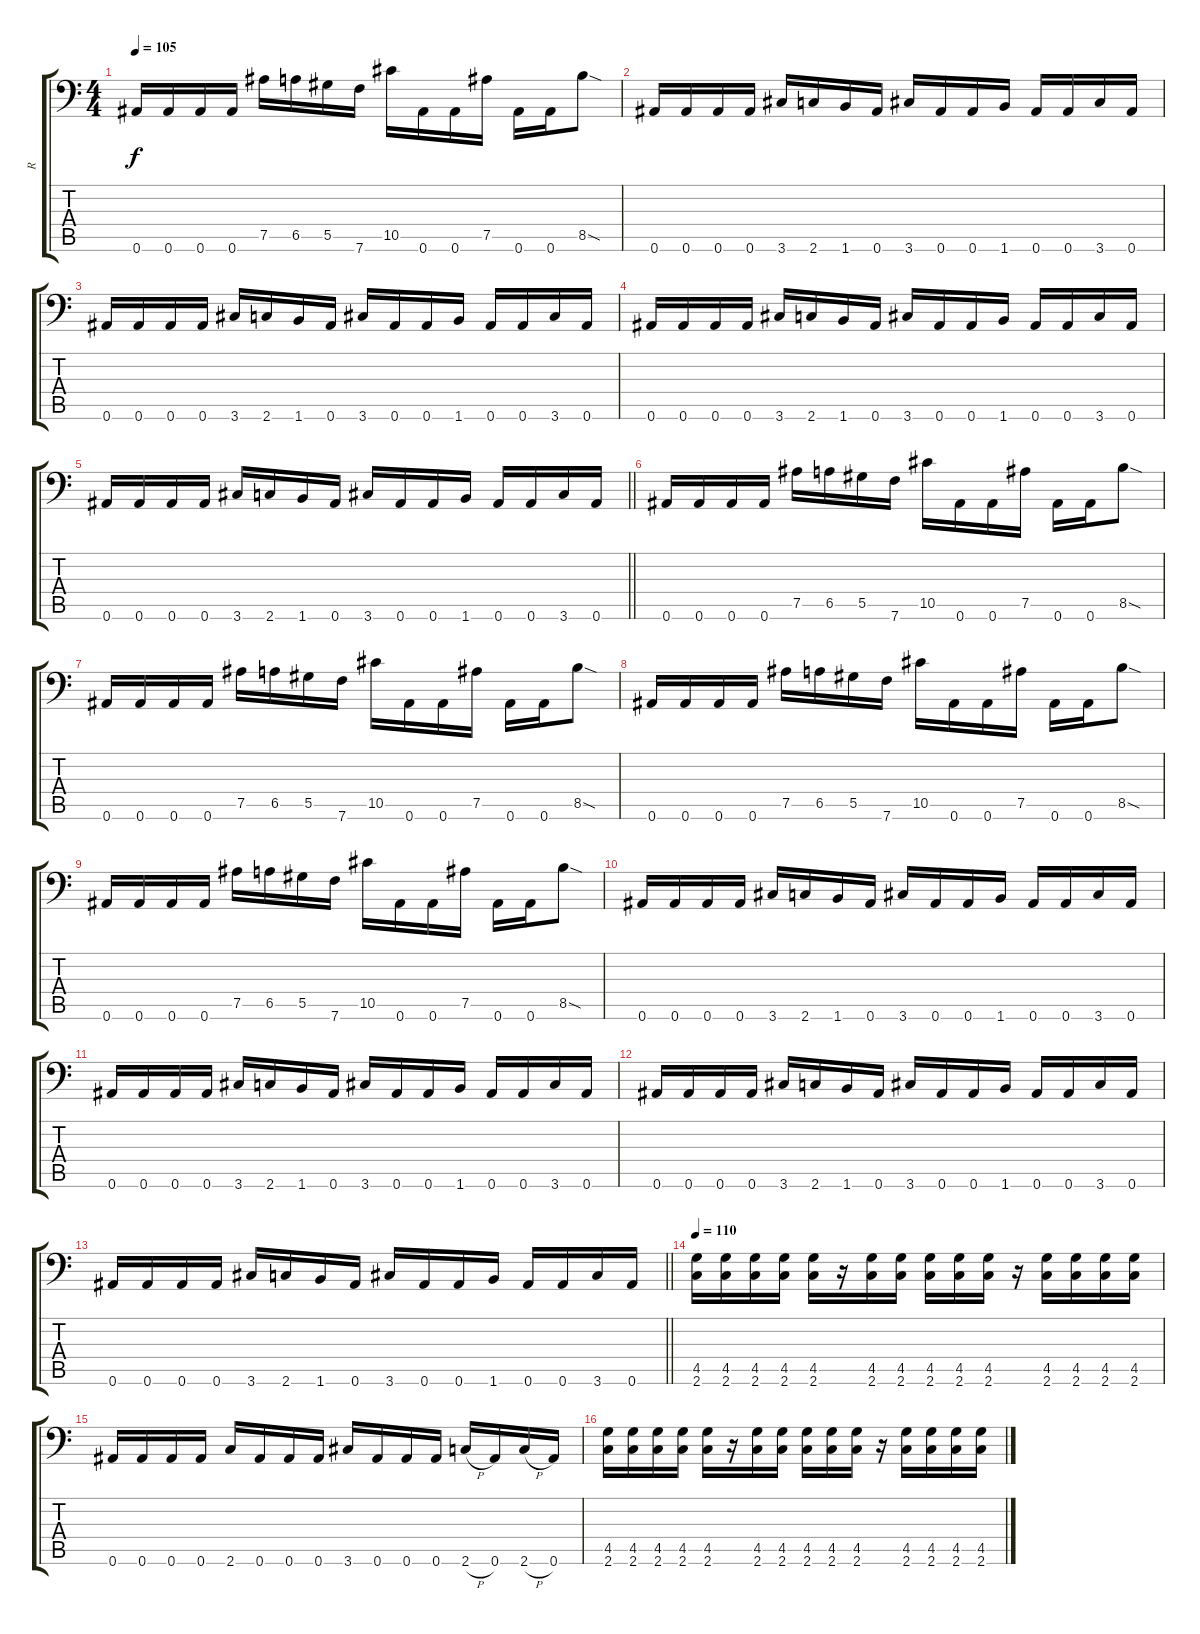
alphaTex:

\track ("R" "R") {instrument distortionguitar}
\staff {score tabs}
\tuning (Bb3 F3 Db3 Ab2 Eb2 Bb1) {hide}
\ts (4 4)
\tempo 105
\clef f4
\ks c
0.6.16{dy f} 0.6.16 0.6.16 0.6.16 7.5.16 6.5.16 5.5.16 7.6.16 10.5.16 0.6.16 0.6.16 7.5.16 0.6.16 0.6.16 8.5{sod}.8 |
0.6.16 0.6.16 0.6.16 0.6.16 3.6.16 2.6.16 1.6.16 0.6.16 3.6.16 0.6.16 0.6.16 1.6.16 0.6.16 0.6.16 3.6.16 0.6.16 |
0.6.16 0.6.16 0.6.16 0.6.16 3.6.16 2.6.16 1.6.16 0.6.16 3.6.16 0.6.16 0.6.16 1.6.16 0.6.16 0.6.16 3.6.16 0.6.16 |
0.6.16 0.6.16 0.6.16 0.6.16 3.6.16 2.6.16 1.6.16 0.6.16 3.6.16 0.6.16 0.6.16 1.6.16 0.6.16 0.6.16 3.6.16 0.6.16 |
\barLineRight lightlight
0.6.16 0.6.16 0.6.16 0.6.16 3.6.16 2.6.16 1.6.16 0.6.16 3.6.16 0.6.16 0.6.16 1.6.16 0.6.16 0.6.16 3.6.16 0.6.16 |
0.6.16 0.6.16 0.6.16 0.6.16 7.5.16 6.5.16 5.5.16 7.6.16 10.5.16 0.6.16 0.6.16 7.5.16 0.6.16 0.6.16 8.5{sod}.8 |
0.6.16 0.6.16 0.6.16 0.6.16 7.5.16 6.5.16 5.5.16 7.6.16 10.5.16 0.6.16 0.6.16 7.5.16 0.6.16 0.6.16 8.5{sod}.8 |
0.6.16 0.6.16 0.6.16 0.6.16 7.5.16 6.5.16 5.5.16 7.6.16 10.5.16 0.6.16 0.6.16 7.5.16 0.6.16 0.6.16 8.5{sod}.8 |
0.6.16 0.6.16 0.6.16 0.6.16 7.5.16 6.5.16 5.5.16 7.6.16 10.5.16 0.6.16 0.6.16 7.5.16 0.6.16 0.6.16 8.5{sod}.8 |
0.6.16 0.6.16 0.6.16 0.6.16 3.6.16 2.6.16 1.6.16 0.6.16 3.6.16 0.6.16 0.6.16 1.6.16 0.6.16 0.6.16 3.6.16 0.6.16 |
0.6.16 0.6.16 0.6.16 0.6.16 3.6.16 2.6.16 1.6.16 0.6.16 3.6.16 0.6.16 0.6.16 1.6.16 0.6.16 0.6.16 3.6.16 0.6.16 |
0.6.16 0.6.16 0.6.16 0.6.16 3.6.16 2.6.16 1.6.16 0.6.16 3.6.16 0.6.16 0.6.16 1.6.16 0.6.16 0.6.16 3.6.16 0.6.16 |
\barLineRight lightlight
0.6.16 0.6.16 0.6.16 0.6.16 3.6.16 2.6.16 1.6.16 0.6.16 3.6.16 0.6.16 0.6.16 1.6.16 0.6.16 0.6.16 3.6.16 0.6.16 |
\tempo 110
(4.5 2.6).16 (4.5 2.6).16 (4.5 2.6).16 (4.5 2.6).16 (4.5 2.6).16 r.16 (4.5 2.6).16 (4.5 2.6).16 (4.5 2.6).16 (4.5 2.6).16 (4.5 2.6).16 r.16 (4.5 2.6).16 (4.5 2.6).16 (4.5 2.6).16 (4.5 2.6).16 |
0.6.16 0.6.16 0.6.16 0.6.16 2.6.16 0.6.16 0.6.16 0.6.16 3.6.16 0.6.16 0.6.16 0.6.16 2.6{h}.16 0.6.16 2.6{h}.16 0.6.16 |
(4.5 2.6).16 (4.5 2.6).16 (4.5 2.6).16 (4.5 2.6).16 (4.5 2.6).16 r.16 (4.5 2.6).16 (4.5 2.6).16 (4.5 2.6).16 (4.5 2.6).16 (4.5 2.6).16 r.16 (4.5 2.6).16 (4.5 2.6).16 (4.5 2.6).16 (4.5 2.6).16
